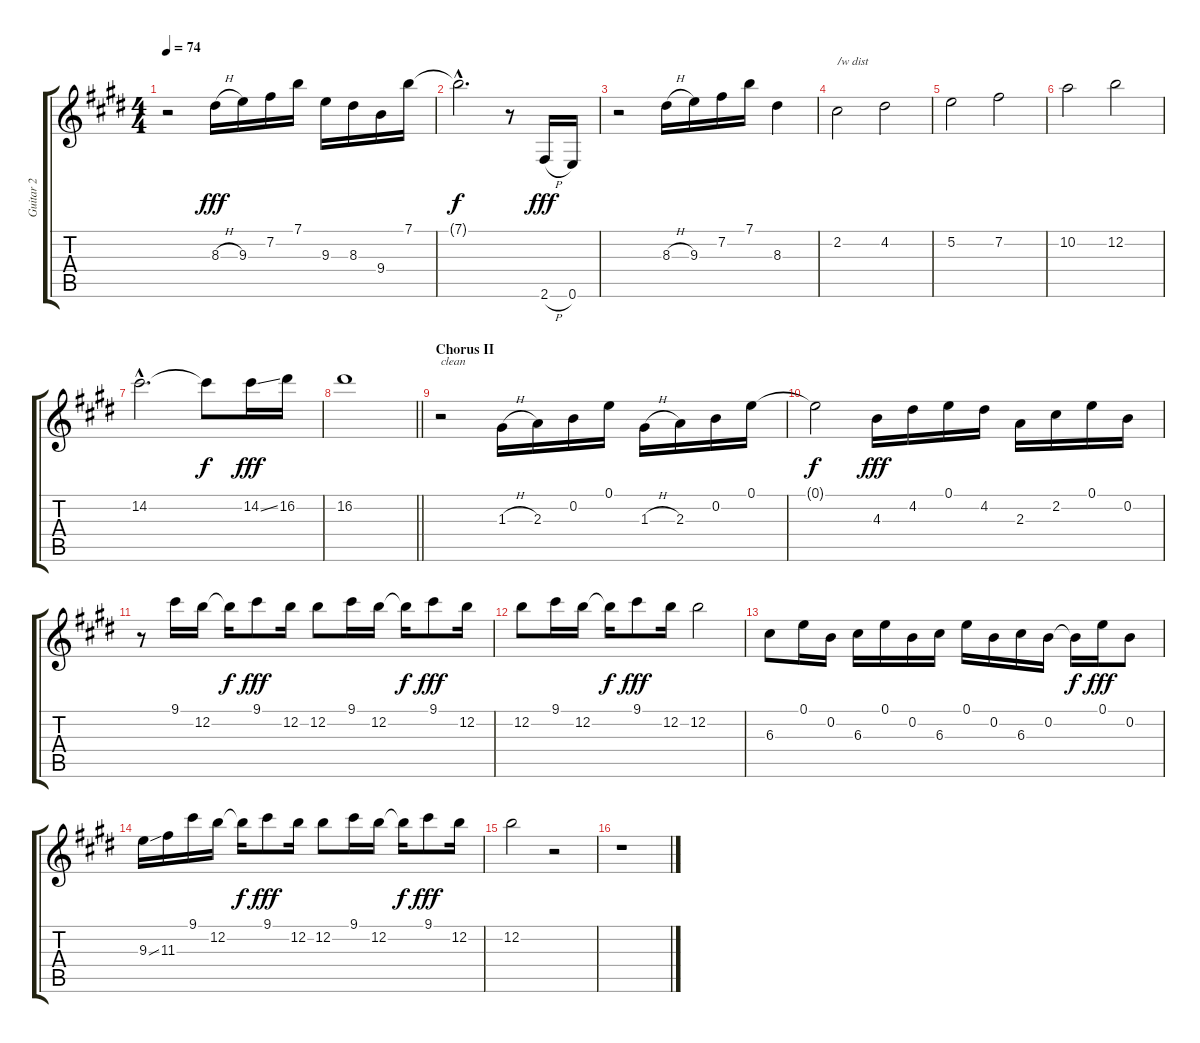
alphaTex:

\track ("Guitar 2" "Guitar 2") {instrument electricguitarclean}
\staff {score tabs}
\tuning (E4 B3 G3 D3 A2 E2) {hide}
\ts (4 4)
\tempo 74
\clef g2
\ks e
r.2{dy fff} 8.3{h}.16 9.3.16 7.2.16 7.1.16 9.3.16 8.3.16 9.4.16 7.1.16 |
7.1{hac t}.2{d dy f} r.8 2.6{h}.16{dy fff} 0.6.16 |
r.2 8.3{h}.16 9.3.16 7.2.16 7.1.16 8.3.4 |
2.2.2{txt "/w dist" instrument distortionguitar} 4.2.2 |
5.2.2 7.2.2 |
10.2.2 12.2.2 |
14.2{hac}.2{d} 14.2{t}.8{dy f} 14.2{ss}.16{dy fff} 16.2.16 |
\barLineRight lightlight
16.2.1 |
\section ("" "Chorus II")
r.2{txt "clean" instrument electricguitarclean} 1.3{h}.16 2.3.16 0.2.16 0.1.16 1.3{h}.16 2.3.16 0.2.16 0.1.16 |
0.1{t}.2{dy f} 4.3.16{dy fff} 4.2.16 0.1.16 4.2.16 2.3.16 2.2.16 0.1.16 0.2.16 |
r.8 9.1.16 12.2.16 12.2{t}.16{dy f} 9.1.8{dy fff} 12.2.16 12.2.8 9.1.16 12.2.16 12.2{t}.16{dy f} 9.1.8{dy fff} 12.2.16 |
12.2.8 9.1.16 12.2.16 12.2{t}.16{dy f} 9.1.8{dy fff} 12.2.16 12.2.2 |
6.3.8 0.1.16 0.2.16 6.3.16 0.1.16 0.2.16 6.3.16 0.1.16 0.2.16 6.3.16 0.2.16 0.2{t}.16{dy f} 0.1.16{dy fff} 0.2.8 |
9.3{ss}.16 11.3.16 9.1.16 12.2.16 12.2{t}.16{dy f} 9.1.8{dy fff} 12.2.16 12.2.8 9.1.16 12.2.16 12.2{t}.16{dy f} 9.1.8{dy fff} 12.2.16 |
12.2.2 r.2 |
r.1
